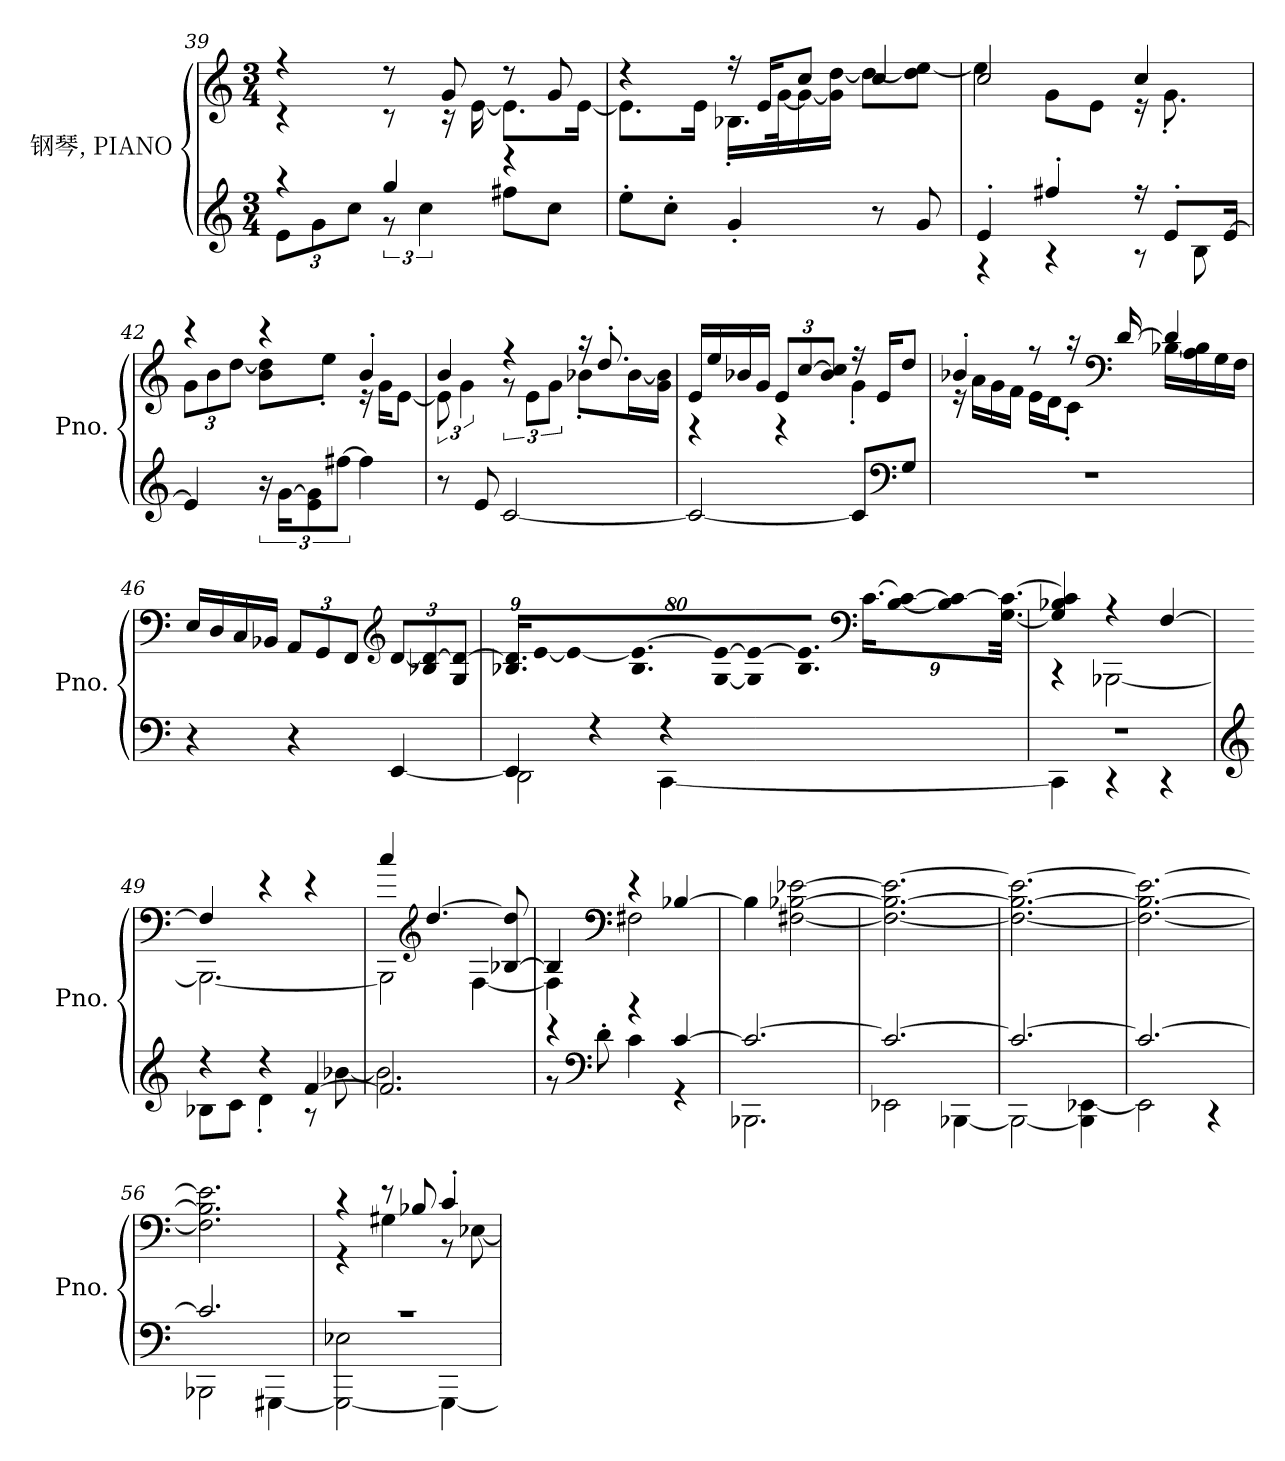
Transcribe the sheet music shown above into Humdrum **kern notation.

**kern	**kern
*part1	*part1
*staff2	*staff1
*I"钢琴, PIANO	*
*I'Pno.	*
*clefG2	*clefG2
*k[]	*k[]
*M3/4	*M3/4
=39	=39
*^	*
*	*Xbrackettup	*
*	*	*^
4r	12e\L	4r	4r
.	12g\	.	.
.	12cc\J	.	.
*	*brackettup	*	*
4gg/	12r	8r	8r
.	6cc\	.	.
.	.	8g/	16r
.	.	.	[16e\
4r	8ff#X\L	8r	8.e\L]
.	8cc\J	8g/	.
.	.	.	[16e\Jk
*v	*v	*	*
=40	=40	=40
8ee'\L	4r	8.e\L]
8cc'\J	.	.
.	.	16e\Jk
4g'/	16r	16.B-X'\LL
.	16e/KL	.
.	.	[32g\K
.	8cc/J	16g\_
.	.	16g\] [16dd\JJ
8r	4cc/	8dd\L_
8g/	.	8dd\] [8ee\J
!!LO:LB:g=z	!!
=41	=41	=41
*^	*	*
4e'/	4r	2cc/	4ee\]
4ff#X'/	4r	.	8g\L
.	.	.	8e\J
16r	8r	4cc/	16r
8e'/L	.	.	8.g'\
.	8B\	.	.
[16e/Jk	.	.	.
*v	*v	*	*
=42	=42	=42
*	*	*Xbrackettup
4e/]	4r	12g\L
.	.	12b\
.	.	[12dd\J
24r	4r	8b\ 8dd\]L
[24g\KL	.	.
12e\ 12g\]	.	.
.	.	8ee'\J
[12ff#X\J	.	.
4ff#\]	4b'/	16r
.	.	16g\KL
.	.	[8e\J
=43	=43	=43
*	*	*brackettup
8r	4b/	12e\]
.	.	6g\
8e/	.	.
[2c/	4r	12r
.	.	12e\L
.	.	12g\J
.	16r	8b-X'\L
.	8.dd'/	.
.	.	[16b-\L
.	.	16g\ 16b-\]JJ
=44	=44	=44
2c/_	16e/LL	4r
.	16ee/	.
.	16b-X/	.
.	16g/JJ	.
*	*Xbrackettup	*
.	12e/L	4r
.	[12cc/	.
.	12b-/ 12cc/]J	.
8c/L]	16r	4g'\
.	16e/KL	.
*clefF4	*	*
8G/J	8dd/J	.
!!LO:LB:g=z	!!
=45	=45	=45
2.r	4b-X'/	16r
.	.	16a\LL
.	.	16g\
.	.	16f\JJ
.	8r	16e\LL
.	.	16d\J
.	16r	8c'\J
*	*clefF4	*
.	[16d/	.
.	4d/]	[16B-X\LL
.	.	16A\ 16B-\]
.	.	16G\
.	.	16F\JJ
*	*v	*v
=46	=46
4r	16E/LL
.	16D/
.	16C/
.	16BB-X/JJ
4r	12AA/L
.	12GG/
.	12FF/J
*	*clefG2
[4EE/	[12d/L
.	12B-X/ 12d/_
.	12G/ 12d/_J
!!LO:LB:g=z
=47	=47
*^	*
4EE/]	2DD\	18.B-X/ 18.d/]KL
!	!	!LO:N:vis=8
.	.	[640%71e/
!	!	!LO:N:vis=64
.	.	640%9e/KKL_
.	.	18.B-/ 18.e/_J
4r	.	.
!	!	!LO:N:vis=8
.	.	[640%71G/ 640%71e/_
!	!	!LO:N:vis=64
.	.	640%9G/] 640%9e/_KKL
.	.	18.B-/ 18.e/]JJ
*	*	*clefF4
4r	[4CC\	[18.c\KL
!	!	!LO:N:vis=8
.	.	[640%71B-\ 640%71c\_
!	!	!LO:N:vis=64
.	.	640%9B-\] 640%9c\_KLL
.	.	[36.G\ 36.c\_JJJ
=48	=48	=48
*	*	*^
2.r	4CC\]	4G/] 4B-X/ 4c/]	4r
.	4r	4r	[2BBB-X\
.	4r	[4F/	.
=49	=49	=49	=49
*clefG2	*	*	*
4r	8B-X\L	4F/]	2.BBB-\_
.	8c\J	.	.
4r	4d'\	4r	.
[4f/	8r	4r	.
.	[8b-X\	.	.
=50	=50	=50	=50
2.f/]	2.b-\]	4cc/	2BBB-\]
*	*	*clefG2	*
.	.	[4.dd/	.
.	.	.	[4F\
.	.	[8B-X/ 8dd/]	.
!!LO:PB:g=z	!!
=51	=51	=51	=51
4r	8r	4B-/]	4F\]
*clefF4	*	*	*
.	8d'\	.	.
*	*	*clefF4	*
4r	4c\	4r	2F#X\
[4c/	4r	[4B-X/	.
*	*	*v	*v
=52	=52	=52
2.c/_	2.BBB-X\	4B-\]
.	.	[2F#X\ [2B-X\ [2e-X\
=53	=53	=53
2.c/_	2EE-X\	2.F#\_ 2.B-\_ 2.e-\_
.	[4BBB-X\	.
=54	=54	=54
2.c/_	2BBB-\_	2.F#\_ 2.B-\_ 2.e-\_
.	4BBB-\] [4EE-X\	.
=55	=55	=55
2.c/_	2EE-\]	2.F#\_ 2.B-\_ 2.e-\_
.	4r	.
=56	=56	=56
2.c/]	2BBB-X\	2.F#\] 2.B-\] 2.e-\]
.	[4GGG#X\	.
=57	=57	=57
*	*	*^
2.r	2GGG#\_ 2E-X\	4r	4r
.	.	8r	4G#X\
.	.	8B-X/	.
.	4GGG#\_	4c'/	8r
.	.	.	[8E-X\
*v	*v	*	*
*	*v	*v
=	=
*-	*-
